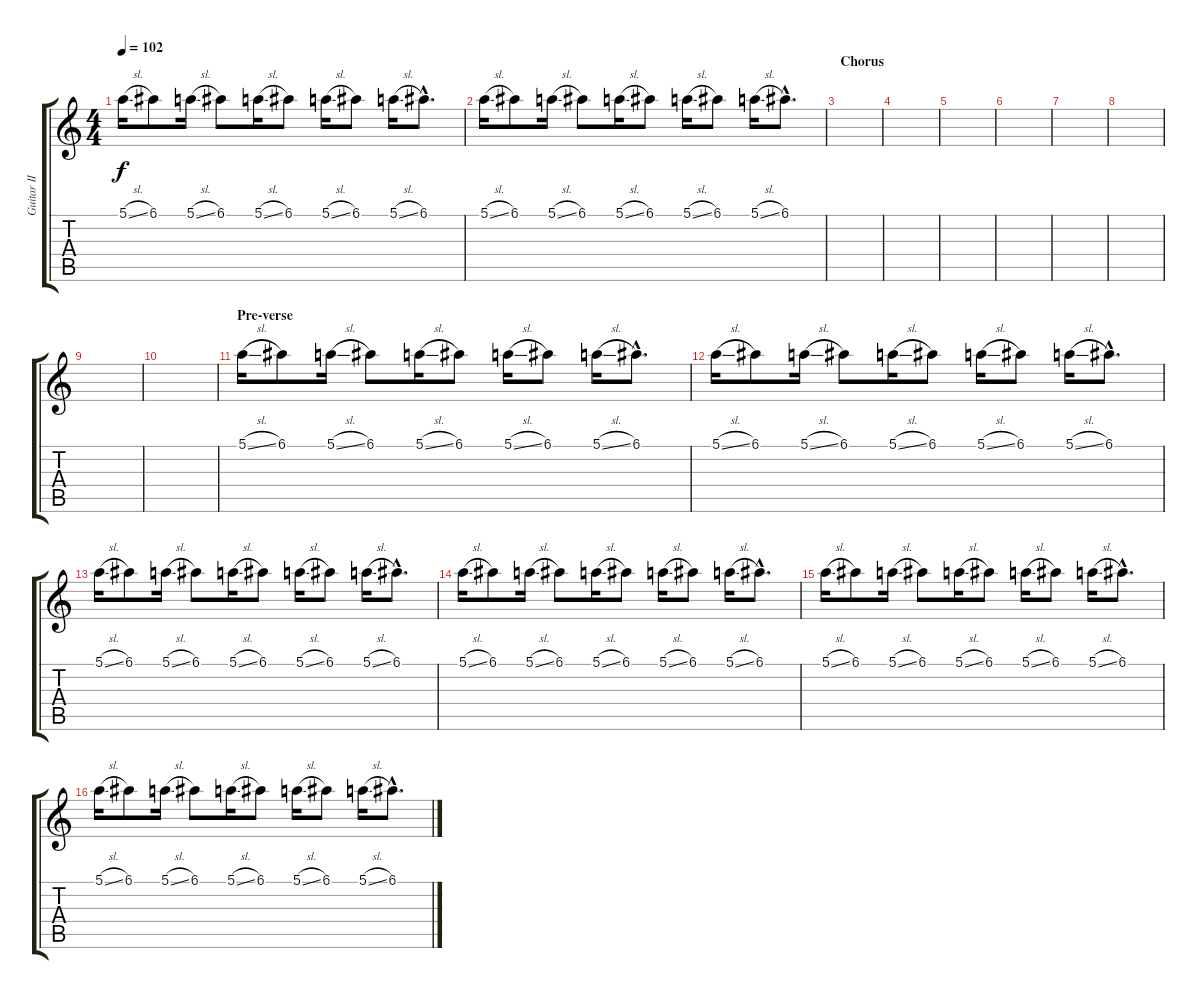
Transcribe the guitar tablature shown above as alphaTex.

\track ("Guitar II" "Guitar II") {instrument overdrivenguitar}
\staff {score tabs}
\tuning (E4 B3 G3 D3 A2 D2) {hide}
\ts (4 4)
\tempo 102
\clef g2
\ks c
5.1{sl}.16{dy f} 6.1.8 5.1{sl}.16 6.1.8 5.1{sl}.16 6.1.8 5.1{sl}.16 6.1.8 5.1{sl}.16 6.1{hac}.8{d} |
5.1{sl}.16 6.1.8 5.1{sl}.16 6.1.8 5.1{sl}.16 6.1.8 5.1{sl}.16 6.1.8 5.1{sl}.16 6.1{hac}.8{d} |
\section ("" "Chorus")
|
|
|
|
|
|
|
|
\section ("" "Pre-verse")
5.1{sl}.16 6.1.8 5.1{sl}.16 6.1.8 5.1{sl}.16 6.1.8 5.1{sl}.16 6.1.8 5.1{sl}.16 6.1{hac}.8{d} |
5.1{sl}.16 6.1.8 5.1{sl}.16 6.1.8 5.1{sl}.16 6.1.8 5.1{sl}.16 6.1.8 5.1{sl}.16 6.1{hac}.8{d} |
5.1{sl}.16 6.1.8 5.1{sl}.16 6.1.8 5.1{sl}.16 6.1.8 5.1{sl}.16 6.1.8 5.1{sl}.16 6.1{hac}.8{d} |
5.1{sl}.16 6.1.8 5.1{sl}.16 6.1.8 5.1{sl}.16 6.1.8 5.1{sl}.16 6.1.8 5.1{sl}.16 6.1{hac}.8{d} |
5.1{sl}.16 6.1.8 5.1{sl}.16 6.1.8 5.1{sl}.16 6.1.8 5.1{sl}.16 6.1.8 5.1{sl}.16 6.1{hac}.8{d} |
5.1{sl}.16 6.1.8 5.1{sl}.16 6.1.8 5.1{sl}.16 6.1.8 5.1{sl}.16 6.1.8 5.1{sl}.16 6.1{hac}.8{d}
